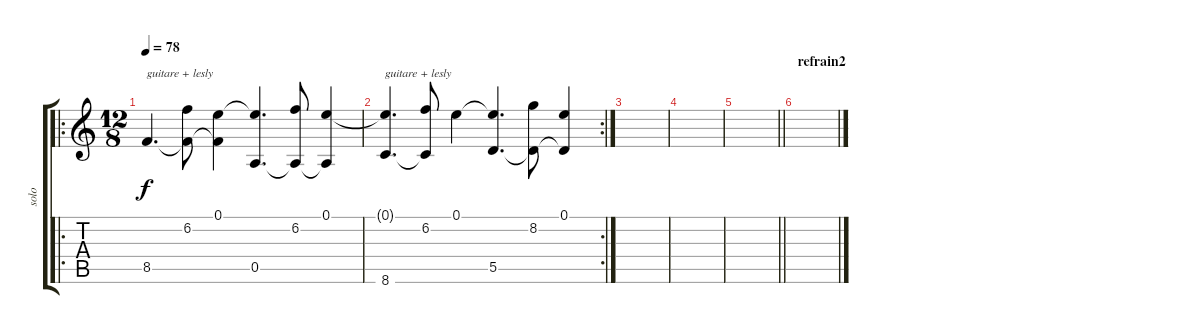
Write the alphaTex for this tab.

\track ("solo" "solo") {mute instrument distortionguitar}
\staff {score tabs}
\tuning (E4 B3 G3 D3 A2 E2) {hide}
\ro
\ts (12 8)
\tempo 78
\clef g2
\ks c
8.5.4{d txt "guitare + lesly" dy f} (6.2 8.5{t}).8 (0.1 8.5{t}).4 (0.1{t} 0.5).4{d} (6.2 0.5{t}).8 (0.1 0.5{t}).4 |
\rc 2
(0.1{t} 8.6).4{d txt "guitare + lesly"} (6.2 8.6{t}).8 0.1.4 (0.1{t} 5.5).4{d} (8.2 5.5{t}).8 (0.1 5.5{t}).4 |
|
|
\barLineRight lightlight
|
\section ("" "refrain2")
